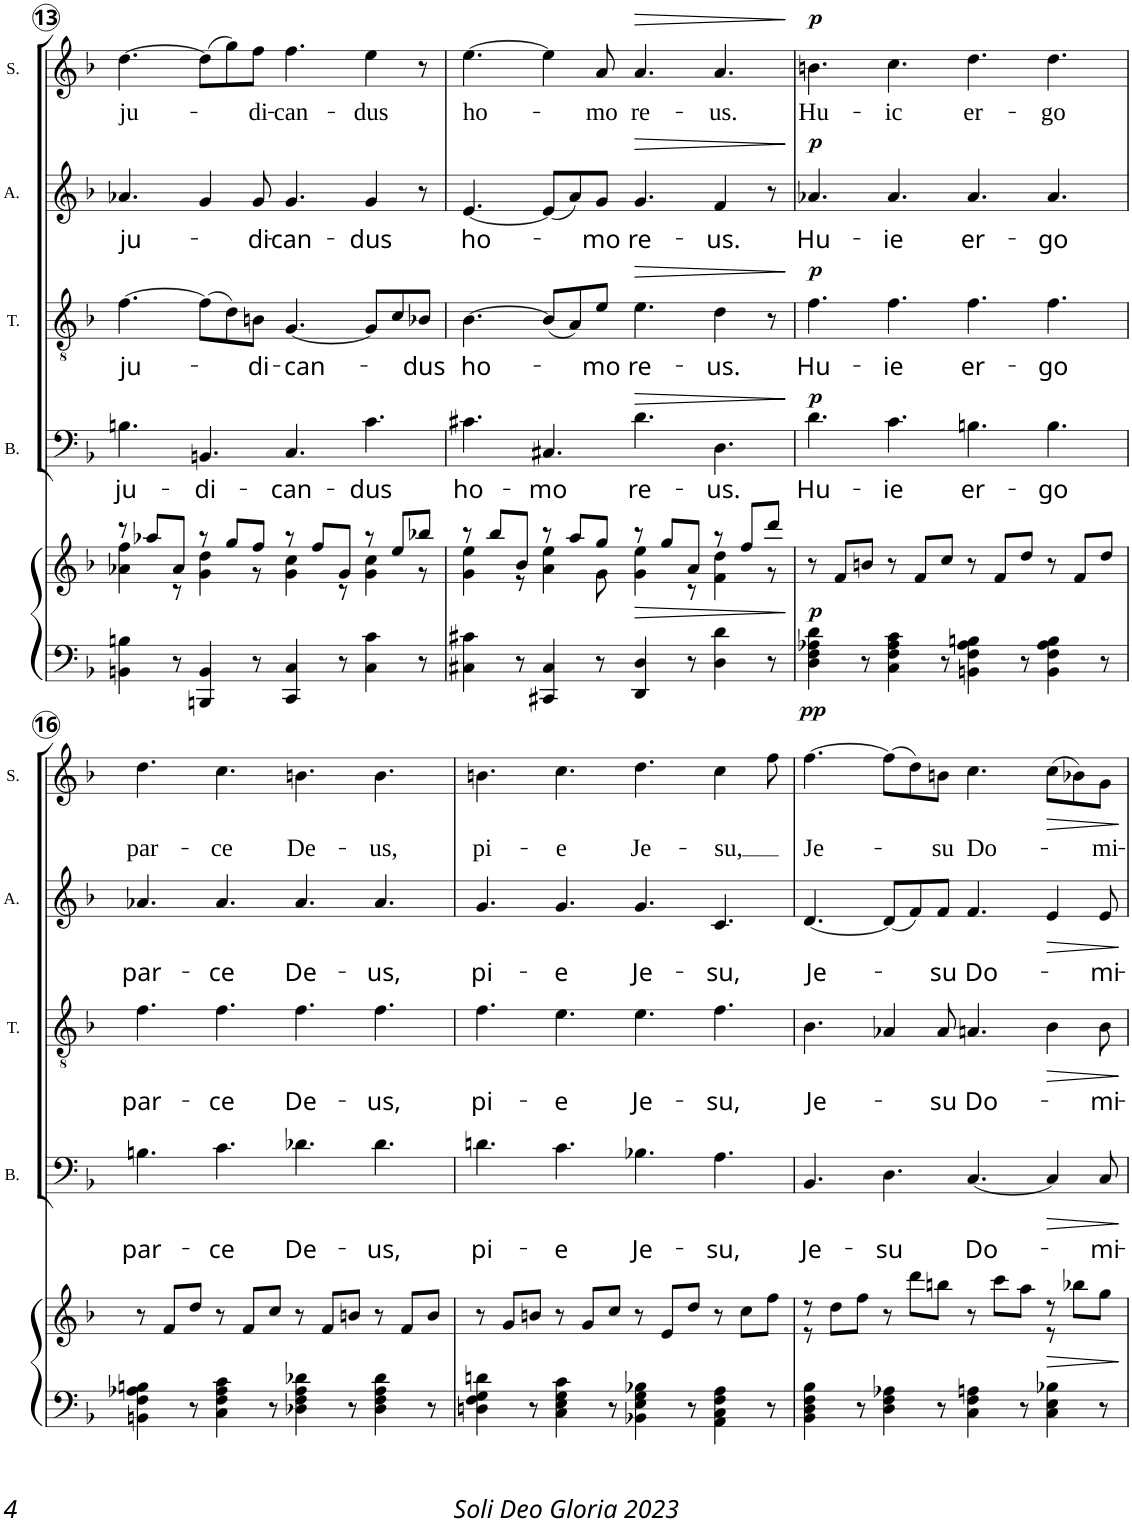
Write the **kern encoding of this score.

**kern	**kern	**dynam	**kern	**text	**dynam	**kern	**text	**dynam	**kern	**text	**dynam	**kern	**text	**dynam
*part5	*part5	*part5	*part4	*part4	*part4	*part3	*part3	*part3	*part2	*part2	*part2	*part1	*part1	*part1
*staff6	*staff5	*staff5/6	*staff4	*staff4	*staff4	*staff3	*staff3	*staff3	*staff2	*staff2	*staff2	*staff1	*staff1	*staff1
*I"Piano	*	*	*I"Bass	*	*	*I"Tenor	*	*	*I"Alto	*	*	*I"Soprano	*	*
*I'Pno	*	*	*I'B.	*	*	*I'T.	*	*	*I'A.	*	*	*I'S.	*	*
!!LO:PB:g=z
*clefF4	*clefG2	*	*clefF4	*	*	*clefGv2	*	*	*clefG2	*	*	*clefG2	*	*
*k[b-]	*k[b-]	*	*k[b-]	*	*	*k[b-]	*	*	*k[b-]	*	*	*k[b-]	*	*
*M12/8	*M12/8	*	*M12/8	*	*	*M12/8	*	*	*M12/8	*	*	*M12/8	*	*
=13	=13	=13	=13	=13	=13	=13	=13	=13	=13	=13	=13	=13	=13	=13
*	*^	*	*	*	*	*	*	*	*	*	*	*	*	*
!	!	!	!	!	!LO:LY:b	!	!	!LO:LY:b	!	!	!LO:LY:b	!	!	!LO:LY:b	!
4BBn\ 4Bn\	8r	4a-X\ 4ff\	.	4.Bn\	ju-	.	[4.f\	ju-	.	4.a-X/	ju-	.	[4.dd\	ju-	.
.	8aa-X/L	.	.	.	.	.	.	.	.	.	.	.	.	.	.
8r	8a-/J	8r	.	.	.	.	.	.	.	.	.	.	.	.	.
!	!	!	!	!	!LO:LY:b	!	!	!	!	!	!	!	!	!	!
4BBBn/ 4BB/	8r	4g\ 4dd\	.	4.BBn/	-di-	.	(>8f\L]	.	.	4g/	.	.	(>8dd\L]	.	.
.	8gg/L	.	.	.	.	.	8d\)	.	.	.	.	.	8gg\)	.	.
!	!	!	!	!	!	!	!	!LO:LY:b	!	!	!LO:LY:b	!	!	!LO:LY:b	!
8r	8ff/J	8r	.	.	.	.	8Bn\J	-di-	.	8g/	-di-	.	8ff\J	-di-	.
!	!	!	!	!	!LO:LY:b	!	!	!LO:LY:b	!	!	!LO:LY:b	!	!	!LO:LY:b	!
4CC/ 4C/	8r	4g\ 4cc\	.	4.C/	-can-	.	[4.G/	-can-	.	4.g/	-can-	.	4.ff\	-can-	.
.	8ff/L	.	.	.	.	.	.	.	.	.	.	.	.	.	.
8r	8g/J	8r	.	.	.	.	.	.	.	.	.	.	.	.	.
!	!	!	!	!	!LO:LY:b	!	!	!	!	!	!LO:LY:b	!	!	!LO:LY:b	!
4C\ 4c\	8r	4g\ 4cc\	.	4.c\	-dus	.	8G/L]	.	.	4g/	-dus	.	4ee\	-dus	.
.	8ee/L	.	.	.	.	.	8c/	.	.	.	.	.	.	.	.
!	!	!	!	!	!	!	!	!LO:LY:b	!	!	!	!	!	!	!
8r	8bb-X/J	8r	.	.	.	.	8B-X/J	-dus	.	8r	.	.	8r	.	.
=14	=14	=14	=14	=14	=14	=14	=14	=14	=14	=14	=14	=14	=14	=14	=14
!	!	!	!	!	!LO:LY:b	!	!	!LO:LY:b	!	!	!LO:LY:b	!	!	!LO:LY:b	!
4C#X\ 4c#X\	8r	4g\ 4ee\	.	4.c#X\	ho-	.	[4.B-\	ho-	.	[4.e/	ho-	.	[4.ee\	ho-	.
.	8bb-/L	.	.	.	.	.	.	.	.	.	.	.	.	.	.
8r	8b-/J	8r	.	.	.	.	.	.	.	.	.	.	.	.	.
!	!	!	!	!	!LO:LY:b	!	!	!	!	!	!	!	!	!	!
4CC#X/ 4C#/	8r	4a\ 4ee\	.	4.C#X/	-mo	.	(<8B-/L]	.	.	(<8e/L]	.	.	4ee\]	.	.
.	8aa/L	.	.	.	.	.	8A/)	.	.	8a/)	.	.	.	.	.
!	!	!	!	!	!	!	!	!LO:LY:b	!	!	!LO:LY:b	!	!	!LO:LY:b	!
8r	8gg/J	8g\	.	.	.	.	8e/J	-mo	.	8g/J	-mo	.	8a/	-mo	.
!	!	!	!LO:HP:b	!	!LO:LY:b	!LO:HP:b	!	!LO:LY:b	!LO:HP:b	!	!LO:LY:b	!LO:HP:b	!	!LO:LY:b	!LO:HP:b
4DD/ 4D/	8r	4g\ 4ee\	>	4.d\	re-	>	4.e\	re-	>	4.g/	re-	>	4.a/	re-	>
.	8gg/L	.	.	.	.	.	.	.	.	.	.	.	.	.	.
8r	8a/J	8r	.	.	.	.	.	.	.	.	.	.	.	.	.
!	!	!	!	!	!LO:LY:b	!	!	!LO:LY:b	!	!	!LO:LY:b	!	!	!LO:LY:b	!
4D\ 4d\	8r	4f\ 4dd\	.	4.D\	-us.	.	4d\	-us.	.	4f/	-us.	.	4.a/	-us.	.
.	8ff/L	.	.	.	.	.	.	.	.	.	.	.	.	.	.
8r	8ddd/J	8r	.	.	.	.	8r	.	.	8r	.	.	.	.	.
*	*v	*v	*	*	*	*	*	*	*	*	*	*	*	*	*
.	.	]	.	.	]	.	.	]	.	.	]	.	.	]
=15	=15	=15	=15	=15	=15	=15	=15	=15	=15	=15	=15	=15	=15	=15
!	!	!LO:DY:b=2	!	!LO:LY:b	!	!	!LO:LY:b	!	!	!LO:LY:b	!	!	!LO:LY:b	!
!	!	!LO:DY:n=1:b	!	!	!LO:DY:a	!	!	!LO:DY:a	!	!	!LO:DY:a	!	!	!LO:DY:a
4D\ 4F\ 4A-X\ 4d\	8r	pp p	4.d\	Hu-	p	4.f\	Hu-	p	4.a-X/	Hu-	p	4.bn\	Hu-	p
.	8f/L	.	.	.	.	.	.	.	.	.	.	.	.	.
8r	8bn/J	.	.	.	.	.	.	.	.	.	.	.	.	.
!	!	!	!	!LO:LY:b	!	!	!LO:LY:b	!	!	!LO:LY:b	!	!	!LO:LY:b	!
4C\ 4F\ 4A-\ 4c\	8r	.	4.c\	-ie	.	4.f\	-ie	.	4.a-/	-ie	.	4.cc\	-ic	.
.	8f/L	.	.	.	.	.	.	.	.	.	.	.	.	.
8r	8cc/J	.	.	.	.	.	.	.	.	.	.	.	.	.
!	!	!	!	!LO:LY:b	!	!	!LO:LY:b	!	!	!LO:LY:b	!	!	!LO:LY:b	!
4BBn\ 4F\ 4A-\ 4Bn\	8r	.	4.Bn\	er-	.	4.f\	er-	.	4.a-/	er-	.	4.dd\	er-	.
.	8f/L	.	.	.	.	.	.	.	.	.	.	.	.	.
8r	8dd/J	.	.	.	.	.	.	.	.	.	.	.	.	.
!	!	!	!	!LO:LY:b	!	!	!LO:LY:b	!	!	!LO:LY:b	!	!	!LO:LY:b	!
4BB\ 4F\ 4A-\ 4B\	8r	.	4.B\	-go	.	4.f\	-go	.	4.a-/	-go	.	4.dd\	-go	.
.	8f/L	.	.	.	.	.	.	.	.	.	.	.	.	.
8r	8dd/J	.	.	.	.	.	.	.	.	.	.	.	.	.
!!LO:LB:g=z
=16	=16	=16	=16	=16	=16	=16	=16	=16	=16	=16	=16	=16	=16	=16
!	!	!	!	!LO:LY:b	!	!	!LO:LY:b	!	!	!LO:LY:b	!	!	!LO:LY:b	!
4BBn\ 4F\ 4A-X\ 4Bn\	8r	.	4.Bn\	par-	.	4.f\	par-	.	4.a-X/	par-	.	4.dd\	par-	.
.	8f/L	.	.	.	.	.	.	.	.	.	.	.	.	.
8r	8dd/J	.	.	.	.	.	.	.	.	.	.	.	.	.
!	!	!	!	!LO:LY:b	!	!	!LO:LY:b	!	!	!LO:LY:b	!	!	!LO:LY:b	!
4C\ 4F\ 4A-\ 4c\	8r	.	4.c\	-ce	.	4.f\	-ce	.	4.a-/	-ce	.	4.cc\	-ce	.
.	8f/L	.	.	.	.	.	.	.	.	.	.	.	.	.
8r	8cc/J	.	.	.	.	.	.	.	.	.	.	.	.	.
!	!	!	!	!LO:LY:b	!	!	!LO:LY:b	!	!	!LO:LY:b	!	!	!LO:LY:b	!
4D-X\ 4F\ 4A-\ 4d-X\	8r	.	4.d-X\	De-	.	4.f\	De-	.	4.a-/	De-	.	4.bn\	De-	.
.	8f/L	.	.	.	.	.	.	.	.	.	.	.	.	.
8r	8bn/J	.	.	.	.	.	.	.	.	.	.	.	.	.
!	!	!	!	!LO:LY:b	!	!	!LO:LY:b	!	!	!LO:LY:b	!	!	!LO:LY:b	!
4D-\ 4F\ 4A-\ 4d-\	8r	.	4.d-\	-us,	.	4.f\	-us,	.	4.a-/	-us,	.	4.b\	-us,	.
.	8f/L	.	.	.	.	.	.	.	.	.	.	.	.	.
8r	8b/J	.	.	.	.	.	.	.	.	.	.	.	.	.
=17	=17	=17	=17	=17	=17	=17	=17	=17	=17	=17	=17	=17	=17	=17
!	!	!	!	!LO:LY:b	!	!	!LO:LY:b	!	!	!LO:LY:b	!	!	!LO:LY:b	!
4Dn\ 4F\ 4G\ 4dn\	8r	.	4.dn\	pi-	.	4.f\	pi-	.	4.g/	pi-	.	4.bn\	pi-	.
.	8g/L	.	.	.	.	.	.	.	.	.	.	.	.	.
8r	8bn/J	.	.	.	.	.	.	.	.	.	.	.	.	.
!	!	!	!	!LO:LY:b	!	!	!LO:LY:b	!	!	!LO:LY:b	!	!	!LO:LY:b	!
4C\ 4E\ 4G\ 4c\	8r	.	4.c\	-e	.	4.e\	-e	.	4.g/	-e	.	4.cc\	-e	.
.	8g/L	.	.	.	.	.	.	.	.	.	.	.	.	.
8r	8cc/J	.	.	.	.	.	.	.	.	.	.	.	.	.
!	!	!	!	!LO:LY:b	!	!	!LO:LY:b	!	!	!LO:LY:b	!	!	!LO:LY:b	!
4BB-X\ 4E\ 4G\ 4B-X\	8r	.	4.B-X\	Je-	.	4.e\	Je-	.	4.g/	Je-	.	4.dd\	Je-	.
.	8e/L	.	.	.	.	.	.	.	.	.	.	.	.	.
8r	8dd/J	.	.	.	.	.	.	.	.	.	.	.	.	.
!	!	!	!	!LO:LY:b	!	!	!LO:LY:b	!	!	!LO:LY:b	!	!	!LO:LY:b	!
4AA\ 4C\ 4F\ 4A\	8r	.	4.A\	-su,	.	4.f\	-su,	.	4.c/	-su,	.	4cc\	-su,	.
.	8cc\L	.	.	.	.	.	.	.	.	.	.	.	.	.
8r	8ff\J	.	.	.	.	.	.	.	.	.	.	8ff\	.	.
=18	=18	=18	=18	=18	=18	=18	=18	=18	=18	=18	=18	=18	=18	=18
*	*^	*	*	*	*	*	*	*	*	*	*	*	*	*
!	!	!	!	!	!LO:LY:b	!	!	!LO:LY:b	!	!	!LO:LY:b	!	!	!LO:LY:b	!
4BB-\ 4D\ 4F\ 4B-\	8r	8r	.	4.BB-/	Je-	.	4.B-\	Je-	.	[4.d/	Je-	.	[4.ff\	Je-	.
.	8dd\L	1ryy	.	.	.	.	.	.	.	.	.	.	.	.	.
8r	8ff\J	.	.	.	.	.	.	.	.	.	.	.	.	.	.
!	!	!	!	!	!LO:LY:b	!	!	!	!	!	!	!	!	!	!
4D\ 4F\ 4A-X\	8r	.	.	4.D\	-su	.	4A-X/	.	.	(<8d/L]	.	.	(>8ff\L]	.	.
.	8ddd\L	.	.	.	.	.	.	.	.	8f/)	.	.	8dd\)	.	.
!	!	!	!	!	!	!	!	!LO:LY:b	!	!	!LO:LY:b	!	!	!LO:LY:b	!
8r	8bbn\J	.	.	.	.	.	8A-/	-su	.	8f/J	-su	.	8bn\J	-su	.
!	!	!	!	!	!LO:LY:b	!	!	!LO:LY:b	!	!	!LO:LY:b	!	!	!LO:LY:b	!
4C\ 4F\ 4An\	8r	.	.	[4.C/	Do-	.	4.An/	Do-	.	4.f/	Do-	.	4.cc\	Do-	.
.	8ccc\L	.	.	.	.	.	.	.	.	.	.	.	.	.	.
8r	8aa\J	.	.	.	.	.	.	.	.	.	.	.	.	.	.
!	!	!	!LO:HP:b	!	!	!LO:HP:b	!	!	!LO:HP:b	!	!	!LO:HP:b	!	!	!LO:HP:b
4C\ 4E\ 4B-X\	8r	8r	>	4C/]	.	>	4B-\	.	>	4e/	.	>	(>8cc\L	.	>
.	8bb-X\L	4ryy	.	.	.	.	.	.	.	.	.	.	8b-X\)	.	.
!	!	!	!	!	!LO:LY:b	!	!	!LO:LY:b	!	!	!LO:LY:b	!	!	!LO:LY:b	!
8r	8gg\J	.	.	8C/	-mi-	.	8B-\	-mi-	.	8e/	-mi-	.	8g\J	-mi-	.
*	*v	*v	*	*	*	*	*	*	*	*	*	*	*	*	*
.	.	]	.	.	]	.	.	]	.	.	]	.	.	]
=	=	=	=	=	=	=	=	=	=	=	=	=	=	=
*-	*-	*-	*-	*-	*-	*-	*-	*-	*-	*-	*-	*-	*-	*-
